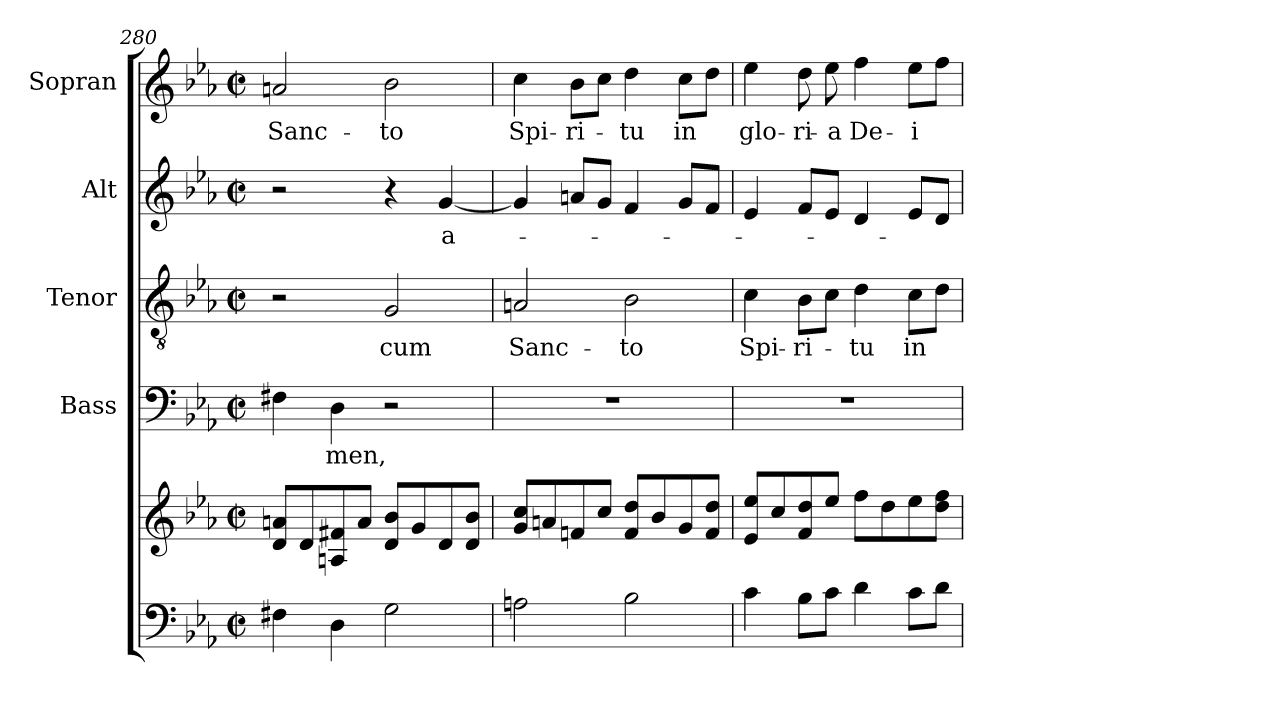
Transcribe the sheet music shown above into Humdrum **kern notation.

**kern	**kern	**kern	**text	**kern	**text	**kern	**text	**kern	**text
*part5	*part5	*part4	*part4	*part3	*part3	*part2	*part2	*part1	*part1
*staff6	*staff5	*staff4	*staff4	*staff3	*staff3	*staff2	*staff2	*staff1	*staff1
*	*	*I"Bass	*	*I"Tenor	*	*I"Alt	*	*I"Sopran	*
*	*	*I'B.	*	*I'T.	*	*I'A.	*	*I'S.	*
!!LO:LB:g=z
*clefF4	*clefG2	*clefF4	*	*clefGv2	*	*clefG2	*	*clefG2	*
*k[b-e-a-]	*k[b-e-a-]	*k[b-e-a-]	*	*k[b-e-a-]	*	*k[b-e-a-]	*	*k[b-e-a-]	*
*E-:	*E-:	*E-:	*	*E-:	*	*E-:	*	*E-:	*
*M2/2	*M2/2	*M2/2	*	*M2/2	*	*M2/2	*	*M2/2	*
*met(c|)	*met(c|)	*met(c|)	*	*met(c|)	*	*met(c|)	*	*met(c|)	*
=280	=280	=280	=280	=280	=280	=280	=280	=280	=280
!	!	!	!	!	!	!	!	!	!LO:LY:b
4F#X\	8d/ 8an/L	4F#X\	.	2r	.	2r	.	2an/	Sanc-
.	8d/	.	.	.	.	.	.	.	.
!	!	!	!LO:LY:b	!	!	!	!	!	!
4D\	8An/ 8f#X/	4D\	-men,	.	.	.	.	.	.
.	8a/J	.	.	.	.	.	.	.	.
!	!	!	!	!	!LO:LY:b	!	!	!	!LO:LY:b
2G\	8d/ 8b-/L	2r	.	2G/	cum	4r	.	2b-\	-to
.	8g/	.	.	.	.	.	.	.	.
!	!	!	!	!	!	!	!LO:LY:b	!	!
.	8d/	.	.	.	.	[4g/	a-	.	.
.	8d/ 8b-/J	.	.	.	.	.	.	.	.
=281	=281	=281	=281	=281	=281	=281	=281	=281	=281
!	!	!	!	!	!LO:LY:b	!	!	!	!LO:LY:b
2An\	8g/ 8cc/L	1r	.	2An/	Sanc-	4g/]	.	4cc\	Spi-
.	8an/	.	.	.	.	.	.	.	.
!	!	!	!	!	!	!	!	!	!LO:LY:b
.	8fn/	.	.	.	.	8an/L	.	8b-\L	-ri-
.	8cc/J	.	.	.	.	8g/J	.	8cc\J	.
!	!	!	!	!	!LO:LY:b	!	!	!	!LO:LY:b
2B-\	8f/ 8dd/L	.	.	2B-\	-to	4f/	.	4dd\	-tu
.	8b-/	.	.	.	.	.	.	.	.
!	!	!	!	!	!	!	!	!	!LO:LY:b
.	8g/	.	.	.	.	8g/L	.	8cc\L	in
.	8f/ 8dd/J	.	.	.	.	8f/J	.	8dd\J	.
=282	=282	=282	=282	=282	=282	=282	=282	=282	=282
!	!	!	!	!	!LO:LY:b	!	!	!	!LO:LY:b
4c\	8e-/ 8ee-/L	1r	.	4c\	Spi-	4e-/	.	4ee-\	glo-
.	8cc/	.	.	.	.	.	.	.	.
!	!	!	!	!	!LO:LY:b	!	!	!	!LO:LY:b
8B-\L	8f/ 8dd/	.	.	8B-\L	-ri-	8f/L	.	8dd\	-ri-
!	!	!	!	!	!	!	!	!	!LO:LY:b
8c\J	8ee-/J	.	.	8c\J	.	8e-/J	.	8ee-\	-a
!	!	!	!	!	!LO:LY:b	!	!	!	!LO:LY:b
4d\	8ff\L	.	.	4d\	-tu	4d/	.	4ff\	De-
.	8dd\	.	.	.	.	.	.	.	.
!	!	!	!	!	!LO:LY:b	!	!	!	!LO:LY:b
8c\L	8ee-\	.	.	8c\L	in	8e-/L	.	8ee-\L	-i
8d\J	8dd\ 8ff\J	.	.	8d\J	.	8d/J	.	8ff\J	.
=	=	=	=	=	=	=	=	=	=
*-	*-	*-	*-	*-	*-	*-	*-	*-	*-
